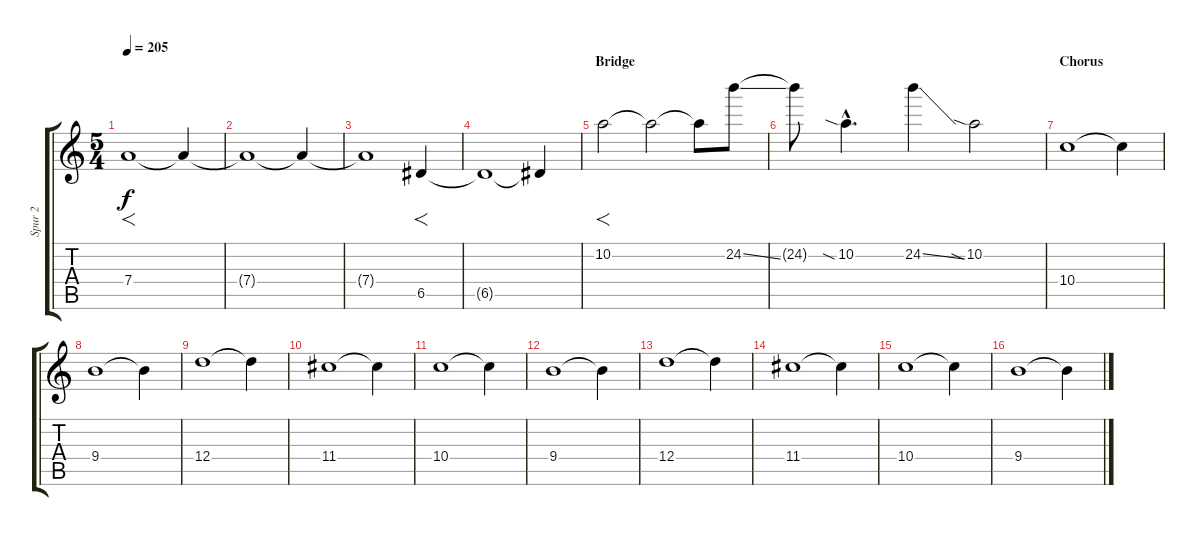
\track ("Spur 2" "Spur 2") {instrument distortionguitar}
\staff {score tabs}
\tuning (E4 B3 G3 D3 A2 E2) {hide}
\ts (5 4)
\tempo 205
\clef g2
\ks c
7.4.1{f dy f} 7.4{t}.4 |
7.4{t}.1 7.4{t}.4 |
7.4{t}.1 6.5.4{f} |
6.5{t}.1 6.5{t}.4 |
\section ("" "Bridge")
10.2.2{f} 10.2{t}.2 10.2{t}.8 24.2{ss}.8 |
24.2{t}.8 10.2{sia hac}.4{d} 24.2{ss}.4 10.2{sia}.2 |
\section ("" "Chorus")
10.4.1 10.4{t}.4 |
9.4.1 9.4{t}.4 |
12.4.1 12.4{t}.4 |
11.4.1 11.4{t}.4 |
10.4.1 10.4{t}.4 |
9.4.1 9.4{t}.4 |
12.4.1 12.4{t}.4 |
11.4.1 11.4{t}.4 |
10.4.1 10.4{t}.4 |
9.4.1 9.4{t}.4
